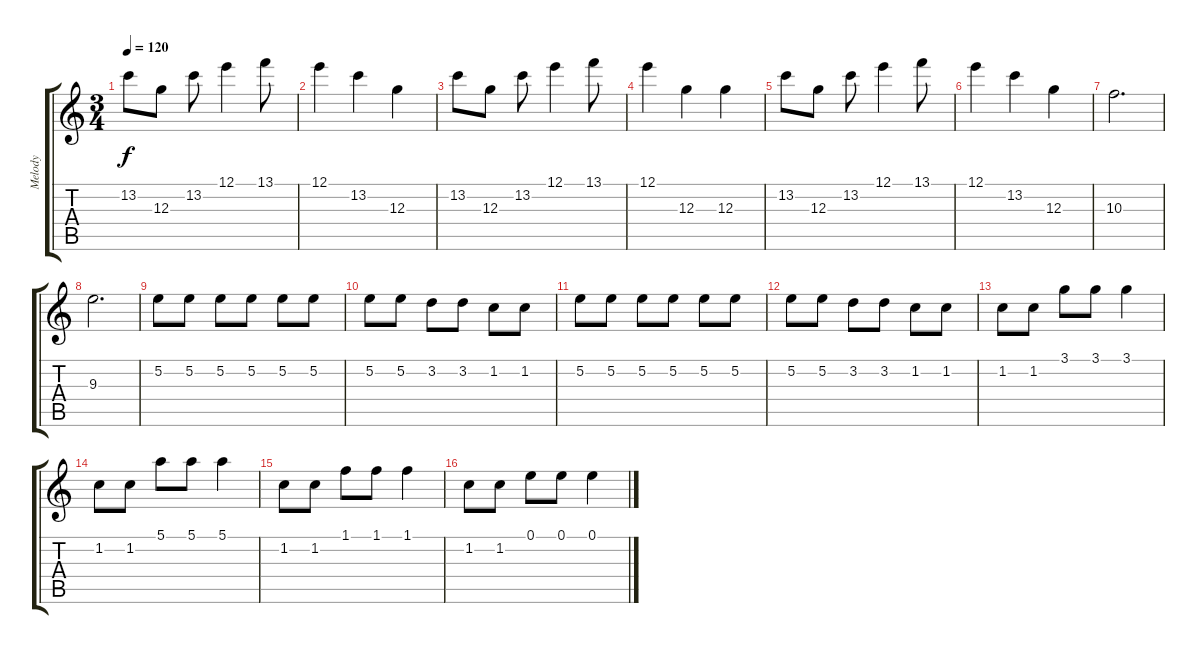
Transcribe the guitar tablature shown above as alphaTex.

\track ("Melody" "Melody") {instrument electricguitarjazz}
\staff {score tabs}
\tuning (E4 B3 G3 D3 A2 E2) {hide}
\ts (3 4)
\tempo 120
\clef g2
\ks c
13.2.8{dy f} 12.3.8 13.2.8 12.1.4 13.1.8 |
12.1.4 13.2.4 12.3.4 |
13.2.8 12.3.8 13.2.8 12.1.4 13.1.8 |
12.1.4 12.3.4 12.3.4 |
13.2.8 12.3.8 13.2.8 12.1.4 13.1.8 |
12.1.4 13.2.4 12.3.4 |
10.3.2{d} |
9.3.2{d} |
5.2.8 5.2.8 5.2.8 5.2.8 5.2.8 5.2.8 |
5.2.8 5.2.8 3.2.8 3.2.8 1.2.8 1.2.8 |
5.2.8 5.2.8 5.2.8 5.2.8 5.2.8 5.2.8 |
5.2.8 5.2.8 3.2.8 3.2.8 1.2.8 1.2.8 |
1.2.8 1.2.8 3.1.8 3.1.8 3.1.4 |
1.2.8 1.2.8 5.1.8 5.1.8 5.1.4 |
1.2.8 1.2.8 1.1.8 1.1.8 1.1.4 |
1.2.8 1.2.8 0.1.8 0.1.8 0.1.4
